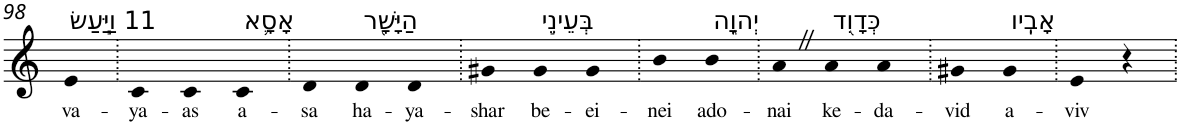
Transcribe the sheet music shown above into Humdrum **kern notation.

**kern	**text
*part1	*part1
*staff1	*staff1
*I"Piano	*
*I'Pno	*
!!LO:PB:g=z
*clefG2	*
*k[]	*
=98	=98
!LO:TX:a:t=11 וַיַּ֧עַשׂ	!
!	!LO:LY:b
4e	va-
=99.	=99.
!	!LO:LY:b
4c	-ya-
!	!LO:LY:b
4c	-as
!LO:TX:a:t=אָסָ֛א	!
!	!LO:LY:b
4c	a-
=100.	=100.
!	!LO:LY:b
4d	-sa
!LO:TX:a:t=הַיָּשָׁ֖ר	!
!	!LO:LY:b
4d	ha-
!	!LO:LY:b
4d	-ya-
=101.	=101.
!	!LO:LY:b
4g#X	-shar
!LO:TX:a:t=בְּעֵינֵ֣י	!
!	!LO:LY:b
4g#	be-
!	!LO:LY:b
4g#	-ei-
=102.	=102.
!	!LO:LY:b
4b	-nei
!LO:TX:a:t=יְהוָ֑ה	!
!	!LO:LY:b
4b	ado-
=103.	=103.
!	!LO:LY:b
4aZ	-nai
!LO:TX:a:t=כְּדָוִ֖ד	!
!	!LO:LY:b
4a	ke-
!	!LO:LY:b
4a	-da-
=104.	=104.
!	!LO:LY:b
4g#X	-vid
!LO:TX:a:t=אָבִֽיו	!
!	!LO:LY:b
4g#	a-
=105.	=105.
!	!LO:LY:b
4e	-viv
4r	.
=.	=.
*-	*-
